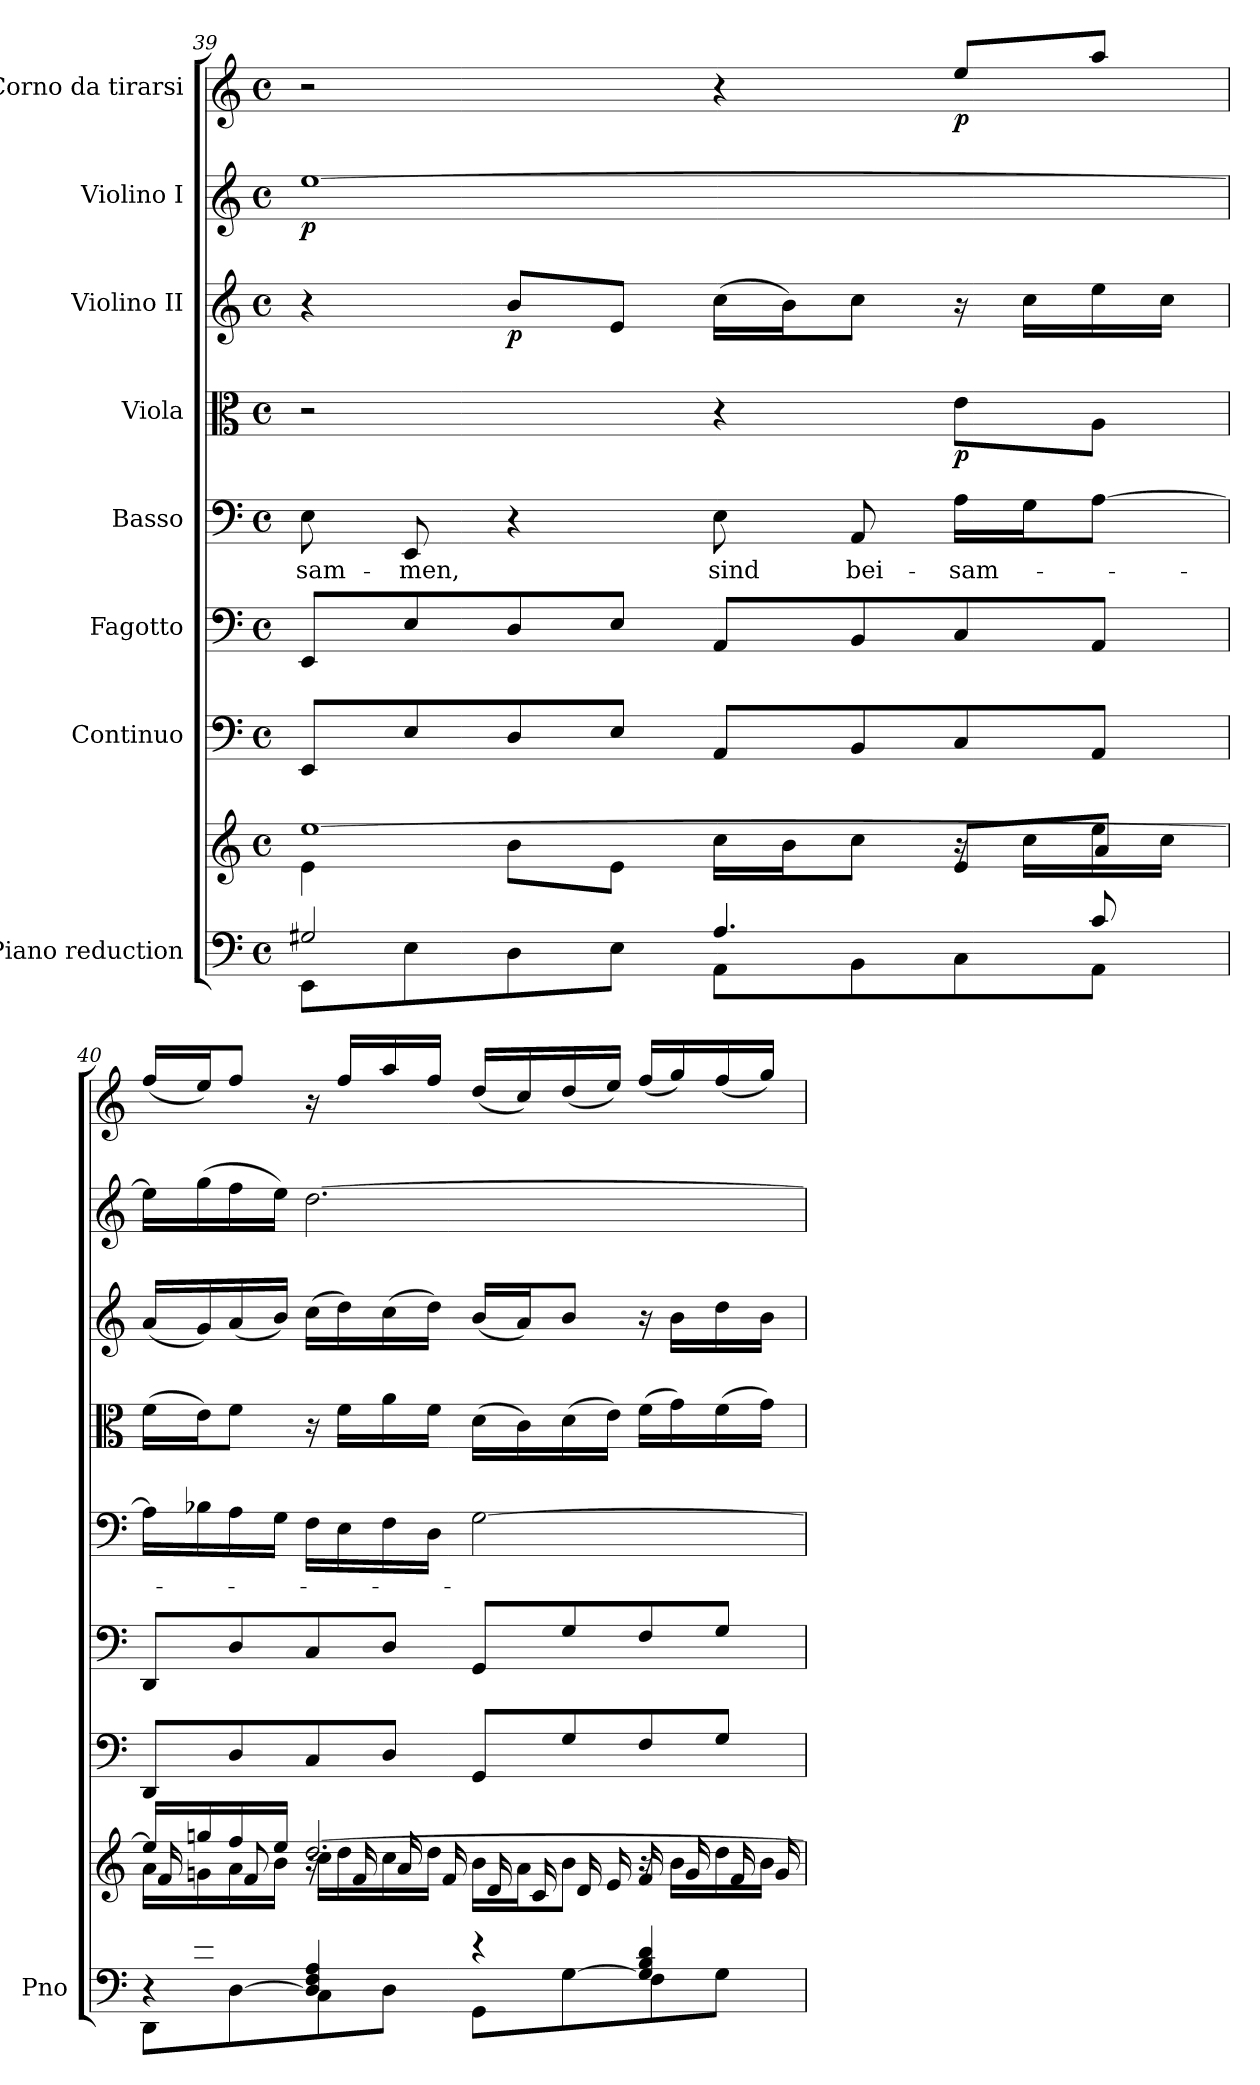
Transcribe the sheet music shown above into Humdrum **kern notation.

**kern	**kern	**kern	**kern	**kern	**text	**kern	**dynam	**kern	**dynam	**kern	**dynam	**kern	**dynam
*part8	*part8	*part7	*part6	*part5	*part5	*part4	*part4	*part3	*part3	*part2	*part2	*part1	*part1
*staff9	*staff8	*staff7	*staff6	*staff5	*staff5	*staff4	*staff4	*staff3	*staff3	*staff2	*staff2	*staff1	*staff1
*I"Piano reduction	*	*I"Continuo	*I"Fagotto	*I"Basso	*	*I"Viola	*	*I"Violino II	*	*I"Violino I	*	*I"Corno da tirarsi	*
*I'Pno	*	*	*	*	*	*	*	*	*	*	*	*	*
*clefF4	*clefG2	*clefF4	*clefF4	*clefF4	*	*clefC3	*	*clefG2	*	*clefG2	*	*clefG2	*
*	*	*	*	*	*	*	*	*	*	*	*	*ITrd7c12	*
*k[]	*k[]	*k[]	*k[]	*k[]	*	*k[]	*	*k[]	*	*k[]	*	*k[]	*
*M4/4	*M4/4	*M4/4	*M4/4	*M4/4	*	*M4/4	*	*M4/4	*	*M4/4	*	*M4/4	*
*met(c)	*met(c)	*met(c)	*met(c)	*met(c)	*	*met(c)	*	*met(c)	*	*met(c)	*	*met(c)	*
=39	=39	=39	=39	=39	=39	=39	=39	=39	=39	=39	=39	=39	=39
*^	*^	*	*	*	*	*	*	*	*	*	*	*	*
*	*	*	*^	*	*	*	*	*	*	*	*	*	*	*	*
!	!	!	!	!	!	!	!	!LO:LY:b	!	!	!	!	!	!LO:DY:b	!	!
2G#X/	8EE\L	[1ee	4e\	2ryy	8EE/L	8EE/L	8E\	-sam-	2r	.	4r	.	[1ee	p	2r	.
!	!	!	!	!	!	!	!	!LO:LY:b	!	!	!	!	!	!	!	!
.	8E\	.	.	.	8E/	8E/	8EE/	-men,	.	.	.	.	.	.	.	.
!	!	!	!	!	!	!	!	!	!	!	!	!LO:DY:b	!	!	!	!
.	8D\	.	8b\L	.	8D/	8D/	4r	.	.	.	8b/L	p	.	.	.	.
.	8E\J	.	8e\J	.	8E/J	8E/J	.	.	.	.	8e/J	.	.	.	.	.
!	!	!	!	!	!	!	!	!LO:LY:b	!	!	!	!	!	!	!	!
4.A/	8AA\L	.	16cc\LL	4ryy	8AA/L	8AA/L	8E\	sind	4r	.	(16cc\LL	.	.	.	4r	.
.	.	.	16b\J	.	.	.	.	.	.	.	16b\J)	.	.	.	.	.
!	!	!	!	!	!	!	!	!LO:LY:b	!	!	!	!	!	!	!	!
.	8BB\	.	8cc\J	.	8BB/	8BB/	8AA/	bei-	.	.	8cc\J	.	.	.	.	.
!	!	!	!	!	!	!	!	!LO:LY:b	!	!LO:DY:b	!	!	!	!	!	!LO:DY:b
.	8C\	.	16r	8e/L	8C/	8C/	16A\LL	-sam-	8e\L	p	16r	.	.	.	8e/L	p
.	.	.	16cc\LL	.	.	.	16G\J	.	.	.	16cc\LL	.	.	.	.	.
8c/	8AA\J	.	16ee\	8a/J	8AA/J	8AA/J	[8A\J	.	8A\J	.	16ee\	.	.	.	8a/J	.
.	.	.	16cc\JJ	.	.	.	.	.	.	.	16cc\JJ	.	.	.	.	.
!!LO:PB:g=z
=40	=40	=40	=40	=40	=40	=40	=40	=40	=40	=40	=40	=40	=40	=40	=40	=40
*	*^	*	*	*	*	*	*	*	*	*	*	*	*	*	*	*
16ryy	4r	8DD\L	16ee/LL]	16a\LL	16f/LL	8DD/L	8DD/L	16A\LL]	.	(16f\LL	.	(16a/LL	.	16ee\LL]	.	(16f/LL	.
16e/J	.	.	16ggn/	16gn\	16ryy	.	.	16B-X\	.	16e\J)	.	16g/)	.	(16gg\	.	16e/J)	.
2..ryy	.	[8D\	16ff/	16a\	8f/J	8D/	8D/	16A\	.	8f\J	.	(16a/	.	16ff\	.	8f/J	.
.	.	.	16ee/JJ	16b\JJ	.	.	.	16G\JJ	.	.	.	16b/JJ)	.	16ee\JJ)	.	.	.
.	4D/] 4F/ 4A/	8C\	[2.dd/	16cc\LL	16r	8C/	8C/	16F\LL	.	16r	.	(16cc\LL	.	[2.dd\	.	16r	.
.	.	.	.	16dd\	16f/LL	.	.	16E\	.	16f\LL	.	16dd\)	.	.	.	16f/LL	.
.	.	8D\J	.	16cc\	16a/	8D/J	8D/J	16F\	.	16a\	.	(16cc\	.	.	.	16a/	.
.	.	.	.	16dd\JJ	16f/JJ	.	.	16D\JJ	.	16f\JJ	.	16dd\JJ)	.	.	.	16f/JJ	.
.	4r	8GG\L	.	16b\LL	16d/LL	8GG/L	8GG/L	[2G\	.	(16d\LL	.	(16b/LL	.	.	.	(16d/LL	.
.	.	.	.	16a\J	16c/	.	.	.	.	16c\)	.	16a/J)	.	.	.	16c/)	.
.	.	[8G\	.	8b\J	16d/	8G/	8G/	.	.	(16d\	.	8b/J	.	.	.	(16d/	.
.	.	.	.	.	16e/JJ	.	.	.	.	16e\JJ)	.	.	.	.	.	16e/JJ)	.
.	4G/] 4B/ 4d/	8F\	.	16r	16f/LL	8F/	8F/	.	.	(16f\LL	.	16r	.	.	.	(16f/LL	.
.	.	.	.	16b\LL	16g/	.	.	.	.	16g\)	.	16b\LL	.	.	.	16g/)	.
.	.	8G\J	.	16dd\	16f/	8G/J	8G/J	.	.	(16f\	.	16dd\	.	.	.	(16f/	.
.	.	.	.	16b\JJ	16g/JJ	.	.	.	.	16g\JJ)	.	16b\JJ	.	.	.	16g/JJ)	.
*v	*v	*v	*	*	*	*	*	*	*	*	*	*	*	*	*	*	*
*	*v	*v	*v	*	*	*	*	*	*	*	*	*	*	*	*
=	=	=	=	=	=	=	=	=	=	=	=	=	=
*-	*-	*-	*-	*-	*-	*-	*-	*-	*-	*-	*-	*-	*-
